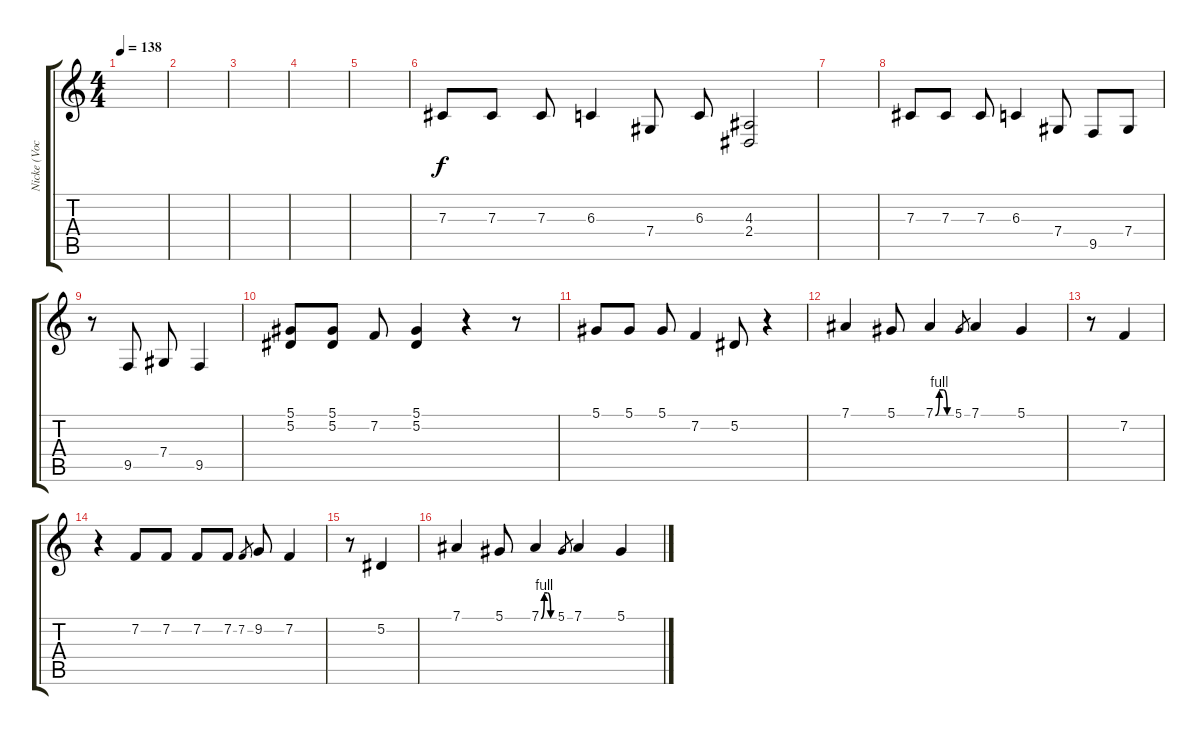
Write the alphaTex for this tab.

\track ("Nicke (Vocal)" "Nicke (Voc") {instrument tenorsax}
\staff {score tabs}
\tuning (Eb4 Bb3 Gb3 Db3 Ab2 Eb2) {hide}
\ts (4 4)
\tempo 138
\clef g2
\ks c
|
|
|
|
|
7.3.8 7.3.8 7.3.8 6.3.4 7.4.8 6.3.8 (4.3 2.4).2 |
|
7.3.8 7.3.8 7.3.8 6.3.4 7.4.8 9.5.8 7.4.8 |
r.8 9.5.8 7.4.8 9.5.4 |
(5.1 5.2).8 (5.1 5.2).8 7.2.8 (5.1 5.2).4 r.4 r.8 |
5.1.8 5.1.8 5.1.8 7.2.4 5.2.8 r.4 |
7.1.4 5.1.8 7.1{be (custom 0 0 15 4 30 4 45 0 60 0)}.4 5.1.8{gr} 7.1.4 5.1.4 |
r.8 7.2.4 |
r.4 7.2.8 7.2.8 7.2.8 7.2.8 7.2.8{gr} 9.2.8 7.2.4 |
r.8 5.2.4 |
7.1.4 5.1.8 7.1{be (custom 0 0 15 4 30 4 45 0 60 0)}.4 5.1.8{gr} 7.1.4 5.1.4
